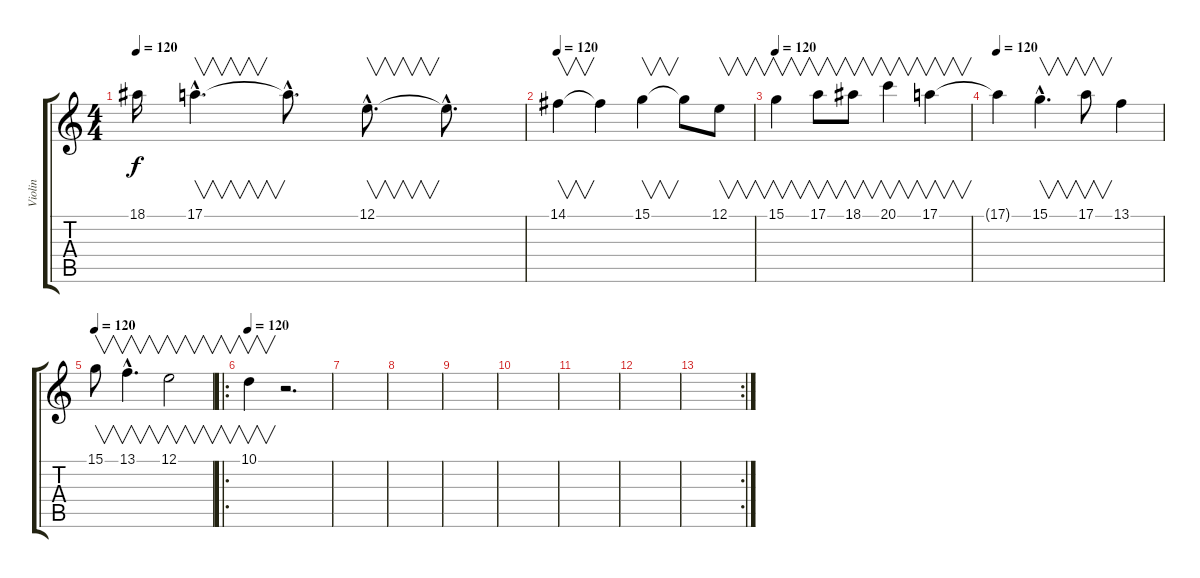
\track ("Violin" "Violin") {instrument violin}
\staff {score tabs}
\tuning (E4 B3 G3 D3 A2 E2) {hide}
\ts (4 4)
\tempo 120
\clef g2
\ks c
18.1{t}.16{dy f} 17.1{hac}.4{v d} 17.1{hac t}.8{d} 12.1{hac}.8{v d} 12.1{hac t}.8{d} |
\tempo 120
14.1.4{v} 14.1{t}.4 15.1.4{v} 15.1{t}.8 12.1.8{v} |
\tempo 120
15.1.4{v} 17.1.8{v} 18.1.8{v} 20.1.4{v} 17.1.4{v} |
\tempo 120
17.1{t}.4 15.1{hac}.4{v d} 17.1.8{v} 13.1.4 |
\tempo 120
15.1.8{v} 13.1{hac}.4{v d} 12.1.2{v} |
\ro
\tempo 210
\tempo 120
10.1.4{v} r.2{d} |
|
|
|
|
|
|
\rc 2
